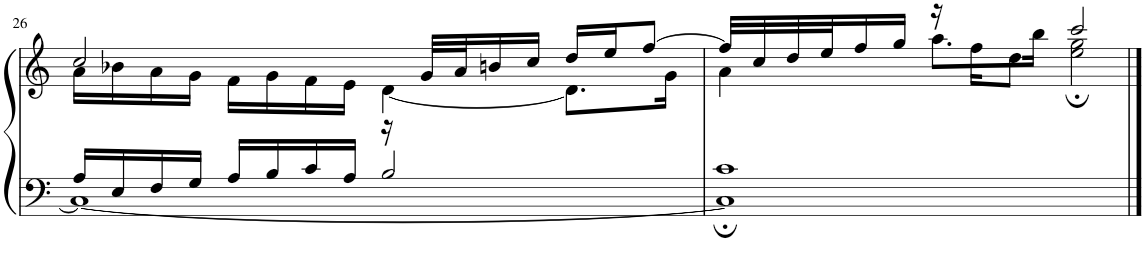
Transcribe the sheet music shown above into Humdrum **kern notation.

**kern	**kern
*part1	*part1
*staff2	*staff1
*I"Piano	*
*I'Pno	*
!!LO:PB:g=z
*clefF4	*clefG2
*k[]	*k[]
*M4/4	*M4/4
=26	=26
*^	*^
16A/LL	1C_	16a\LL	2cc/
16E/	.	16b-X\	.
16F/	.	16a\	.
16G/JJ	.	16g\JJ	.
16A/LL	.	16f\LL	.
16B/	.	16g\	.
16c/	.	16f\	.
16A/JJ	.	16e\JJ	.
2B/	.	[4d\	16r
.	.	.	32g/LLL
.	.	.	32a/J
.	.	.	16bn/
.	.	.	16cc/JJ
.	.	8.d\L]	16dd/LL
.	.	.	16ee/J
.	.	.	[8ff/J
.	.	16g\Jk	.
=27	=27	=27	=27
1c	1C;]	4a\	32ff/LLL]
.	.	.	32cc/
.	.	.	32dd/
.	.	.	32ee/J
.	.	.	16ff/
.	.	.	16gg/JJ
.	.	16r	8.aa\L
.	.	16ff\KL	.
.	.	8dd\J	.
.	.	.	16bb\Jk
.	.	2ee\ 2gg\	2ccc;/
*v	*v	*	*
*	*v	*v
==	==
*-	*-
